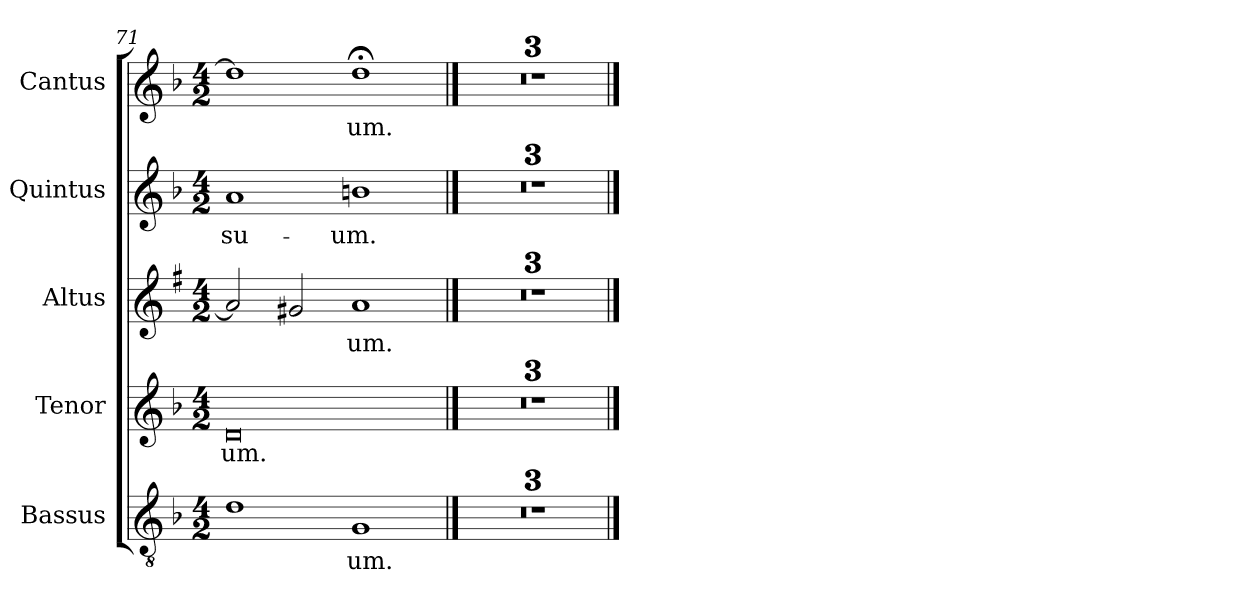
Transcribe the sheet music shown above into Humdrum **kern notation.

**kern	**text	**kern	**text	**kern	**text	**kern	**text	**kern	**text
*part5	*part5	*part4	*part4	*part3	*part3	*part2	*part2	*part1	*part1
*staff5	*staff5	*staff4	*staff4	*staff3	*staff3	*staff2	*staff2	*staff1	*staff1
*I"Bassus	*	*I"Tenor	*	*I"Altus	*	*I"Quintus	*	*I"Cantus	*
*I'B	*	*I'T	*	*I'A	*	*	*	*I'C	*
*clefGv2	*	*clefG2	*	*clefG2	*	*clefG2	*	*clefG2	*
*	*	*	*	*ITrd1c2	*	*	*	*	*
*k[b-]	*	*k[b-]	*	*k[b-]	*	*k[b-]	*	*k[b-]	*
*F:	*	*F:	*	*F:	*	*F:	*	*F:	*
*M4/2	*	*M4/2	*	*M4/2	*	*M4/2	*	*M4/2	*
=71	=71	=71	=71	=71	=71	=71	=71	=71	=71
!	!	!	!LO:LY:b	!	!	!	!LO:LY:b	!	!
1d	.	0d	-um.	2g/]	.	1a	su-	1dd]	.
.	.	.	.	2f#X/	.	.	.	.	.
!	!LO:LY:b	!	!	!	!LO:LY:b	!	!LO:LY:b	!	!LO:LY:b
1G	-um.	.	.	1g	-um.	1bn	-um.	1dd;<	-um.
==72	==72	==72	==72	==72	==72	==72	==72	==72	==72
0r	.	0r	.	0r	.	0r	.	0r	.
=73	=73	=73	=73	=73	=73	=73	=73	=73	=73
0r	.	0r	.	0r	.	0r	.	0r	.
=74	=74	=74	=74	=74	=74	=74	=74	=74	=74
0r	.	0r	.	0r	.	0r	.	0r	.
==	==	==	==	==	==	==	==	==	==
*-	*-	*-	*-	*-	*-	*-	*-	*-	*-
